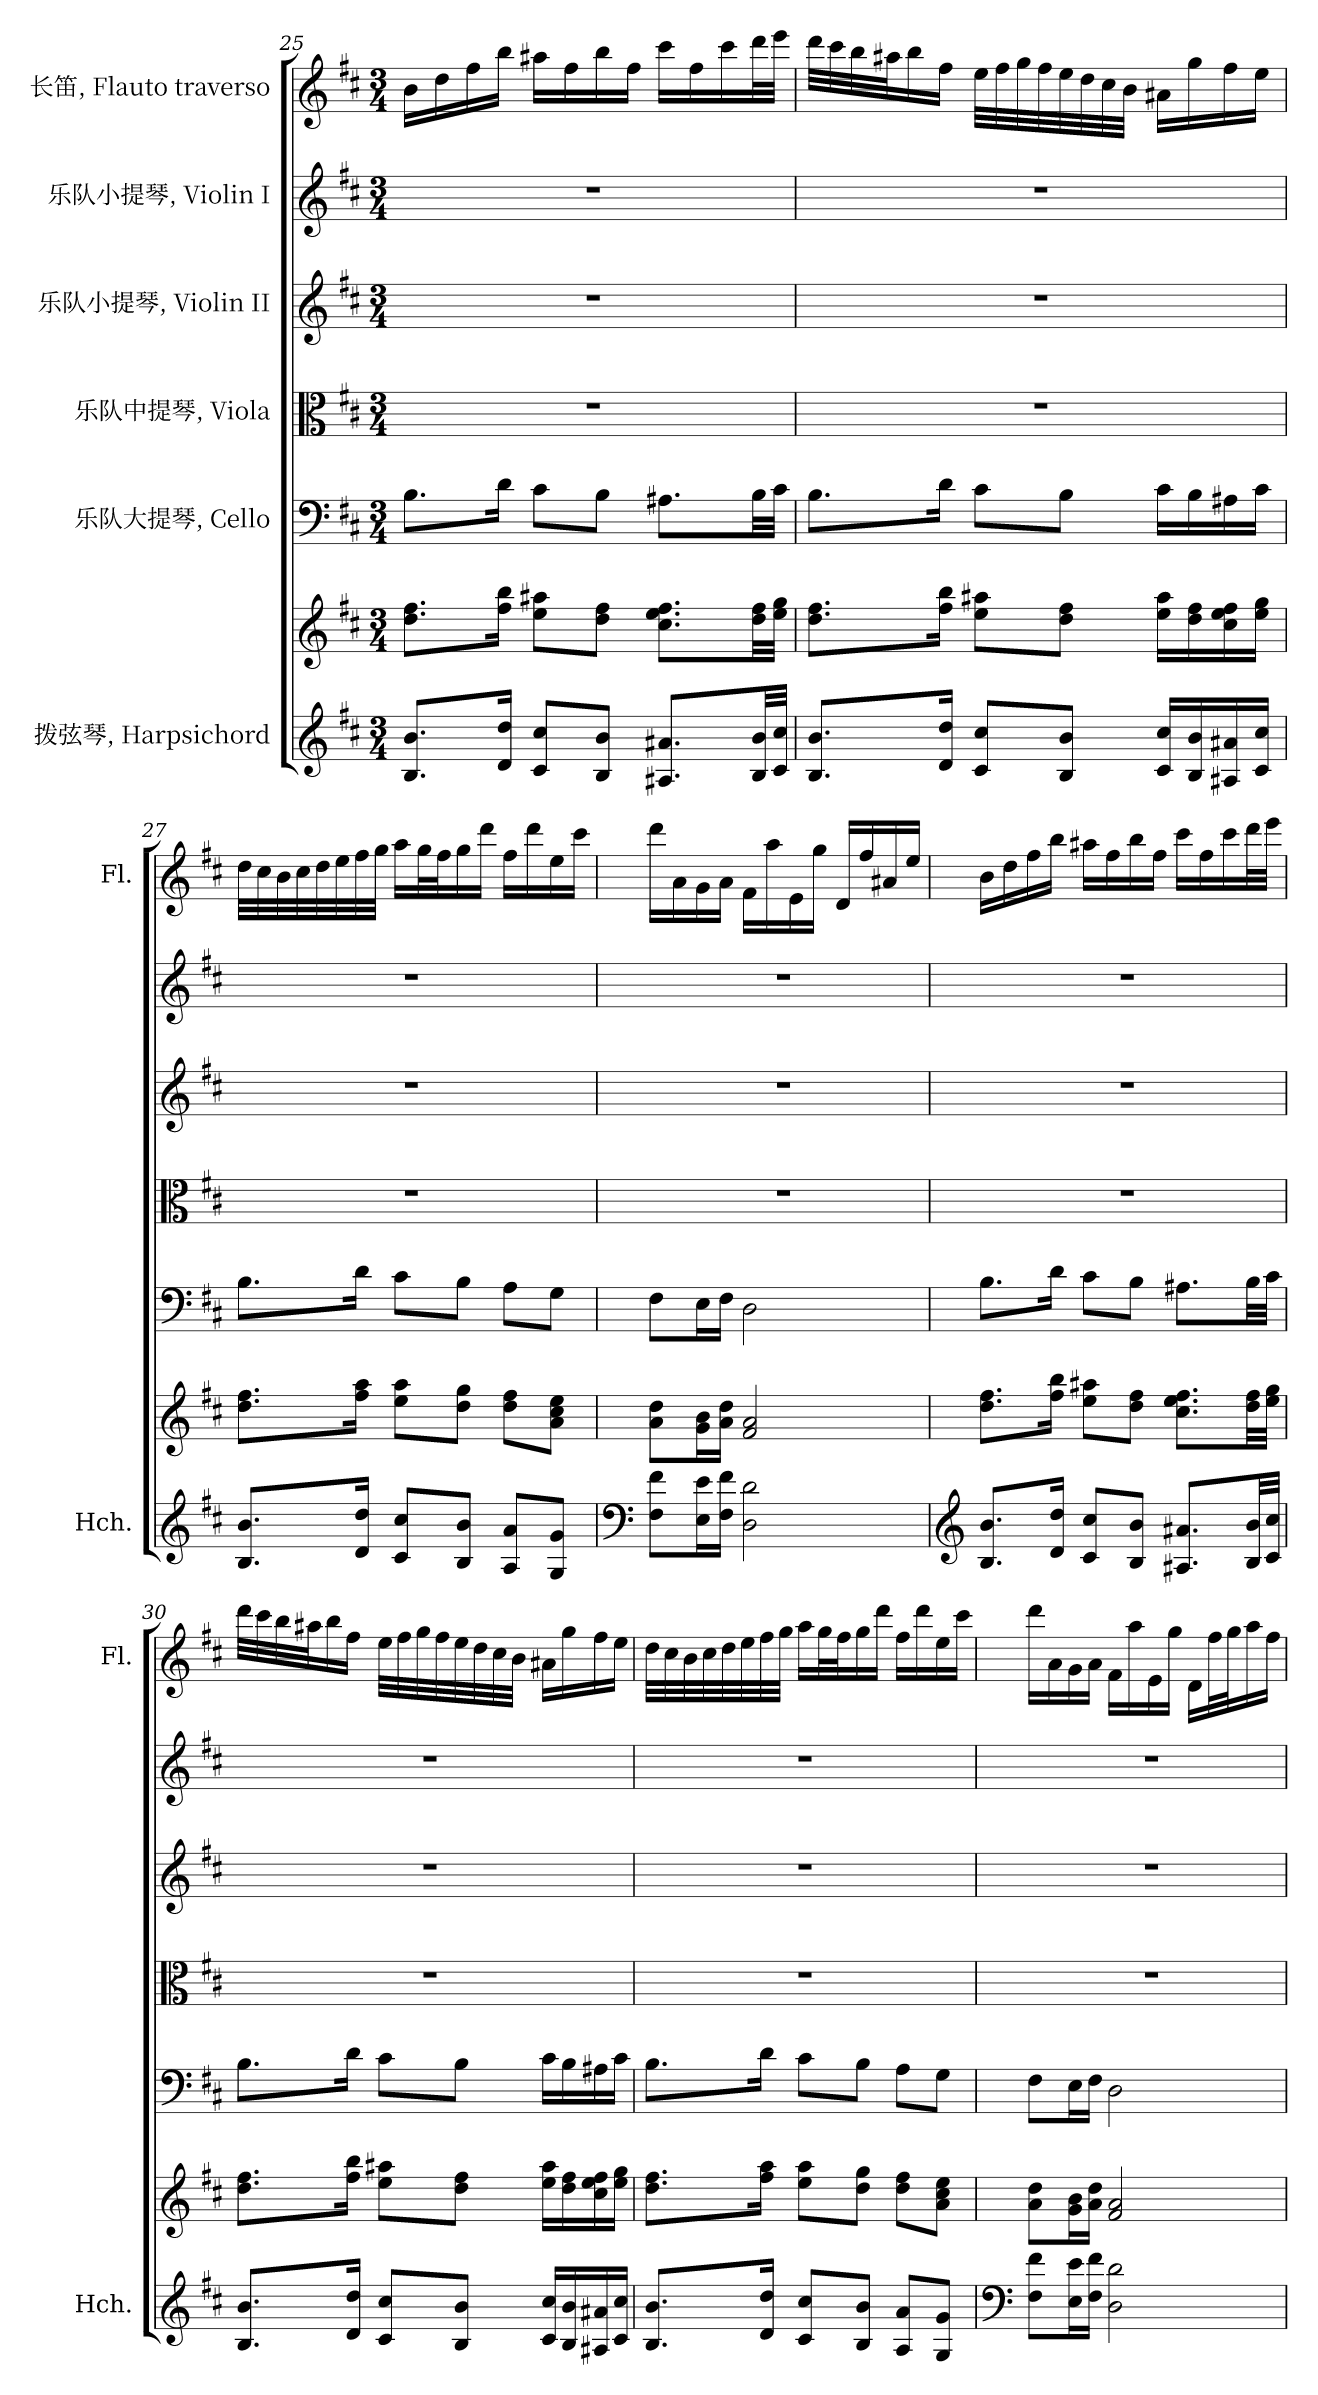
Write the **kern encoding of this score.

**kern	**kern	**kern	**kern	**kern	**kern	**kern
*part6	*part6	*part5	*part4	*part3	*part2	*part1
*staff7	*staff6	*staff5	*staff4	*staff3	*staff2	*staff1
*I"拨弦琴, Harpsichord	*	*I"乐队大提琴, Cello	*I"乐队中提琴, Viola	*I"乐队小提琴, Violin II	*I"乐队小提琴, Violin I	*I"长笛, Flauto traverso
*I'Hch.	*	*	*	*	*	*I'Fl.
*clefG2	*clefG2	*clefF4	*clefC3	*clefG2	*clefG2	*clefG2
*k[f#c#]	*k[f#c#]	*k[f#c#]	*k[f#c#]	*k[f#c#]	*k[f#c#]	*k[f#c#]
*M3/4	*M3/4	*M3/4	*M3/4	*M3/4	*M3/4	*M3/4
*MM69	*MM69	*MM69	*MM69	*MM69	*MM69	*MM69
=25	=25	=25	=25	=25	=25	=25
8.B/ 8.b/L	8.dd\ 8.ff#\L	8.B\L	2.r	2.r	2.r	16b\LL
.	.	.	.	.	.	16dd\
.	.	.	.	.	.	16ff#\
16d/ 16dd/Jk	16ff#\ 16bb\Jk	16d\Jk	.	.	.	16bb\JJ
8c#/ 8cc#/L	8ee\ 8aa#X\L	8c#\L	.	.	.	16aa#X\LL
.	.	.	.	.	.	16ff#\
8B/ 8b/J	8dd\ 8ff#\J	8B\J	.	.	.	16bb\
.	.	.	.	.	.	16ff#\JJ
8.A#X/ 8.a#X/L	8.cc#\ 8.ee\ 8.ff#\L	8.A#X\L	.	.	.	16ccc#\LL
.	.	.	.	.	.	16ff#\
.	.	.	.	.	.	16ccc#\
32B/ 32b/LL	32dd\ 32ff#\LL	32B\LL	.	.	.	32ddd\L
32c#/ 32cc#/JJJ	32ee\ 32gg\JJJ	32c#\JJJ	.	.	.	32eee\JJJ
!!LO:PB:g=z
=26	=26	=26	=26	=26	=26	=26
8.B/ 8.b/L	8.dd\ 8.ff#\L	8.B\L	2.r	2.r	2.r	32ddd\LLL
.	.	.	.	.	.	32ccc#\
.	.	.	.	.	.	32bb\
.	.	.	.	.	.	32aa#X\J
.	.	.	.	.	.	16bb\
16d/ 16dd/Jk	16ff#\ 16bb\Jk	16d\Jk	.	.	.	16ff#\JJ
8c#/ 8cc#/L	8ee\ 8aa#X\L	8c#\L	.	.	.	32ee\LLL
.	.	.	.	.	.	32ff#\
.	.	.	.	.	.	32gg\
.	.	.	.	.	.	32ff#\
8B/ 8b/J	8dd\ 8ff#\J	8B\J	.	.	.	32ee\
.	.	.	.	.	.	32dd\
.	.	.	.	.	.	32cc#\
.	.	.	.	.	.	32b\JJJ
16c#/ 16cc#/LL	16ee\ 16aa#\LL	16c#\LL	.	.	.	16a#X\LL
16B/ 16b/	16dd\ 16ff#\	16B\	.	.	.	16gg\
16A#X/ 16a#X/	16cc#\ 16ee\ 16ff#\	16A#X\	.	.	.	16ff#\
16c#/ 16cc#/JJ	16ee\ 16gg\JJ	16c#\JJ	.	.	.	16ee\JJ
=27	=27	=27	=27	=27	=27	=27
8.B/ 8.b/L	8.dd\ 8.ff#\L	8.B\L	2.r	2.r	2.r	32dd\LLL
.	.	.	.	.	.	32cc#\
.	.	.	.	.	.	32b\
.	.	.	.	.	.	32cc#\
.	.	.	.	.	.	32dd\
.	.	.	.	.	.	32ee\
16d/ 16dd/Jk	16ff#\ 16aa\Jk	16d\Jk	.	.	.	32ff#\
.	.	.	.	.	.	32gg\JJJ
8c#/ 8cc#/L	8ee\ 8aa\L	8c#\L	.	.	.	16aa\LL
.	.	.	.	.	.	32gg\L
.	.	.	.	.	.	32ff#\J
8B/ 8b/J	8dd\ 8gg\J	8B\J	.	.	.	16gg\
.	.	.	.	.	.	16ddd\JJ
8A/ 8a/L	8dd\ 8ff#\L	8A\L	.	.	.	16ff#\LL
.	.	.	.	.	.	16ddd\
8G/ 8g/J	8a\ 8cc#\ 8ee\J	8G\J	.	.	.	16ee\
.	.	.	.	.	.	16ccc#\JJ
!!LO:PB:g=z
=28	=28	=28	=28	=28	=28	=28
*clefF4	*	*	*	*	*	*
8F#\ 8f#\L	8a\ 8dd\L	8F#\L	2.r	2.r	2.r	16ddd\LL
.	.	.	.	.	.	16a\
16E\ 16e\L	16g\ 16b\L	16E\L	.	.	.	16g\
16F#\ 16f#\JJ	16a\ 16dd\JJ	16F#\JJ	.	.	.	16a\JJ
2D\ 2d\	2f#/ 2a/	2D\	.	.	.	16f#\LL
.	.	.	.	.	.	16aa\
.	.	.	.	.	.	16e\
.	.	.	.	.	.	16gg\JJ
.	.	.	.	.	.	16d/LL
.	.	.	.	.	.	16ff#/
.	.	.	.	.	.	16a#X/
.	.	.	.	.	.	16ee/JJ
=29	=29	=29	=29	=29	=29	=29
*clefG2	*	*	*	*	*	*
8.B/ 8.b/L	8.dd\ 8.ff#\L	8.B\L	2.r	2.r	2.r	16b\LL
.	.	.	.	.	.	16dd\
.	.	.	.	.	.	16ff#\
16d/ 16dd/Jk	16ff#\ 16bb\Jk	16d\Jk	.	.	.	16bb\JJ
8c#/ 8cc#/L	8ee\ 8aa#X\L	8c#\L	.	.	.	16aa#X\LL
.	.	.	.	.	.	16ff#\
8B/ 8b/J	8dd\ 8ff#\J	8B\J	.	.	.	16bb\
.	.	.	.	.	.	16ff#\JJ
8.A#X/ 8.a#X/L	8.cc#\ 8.ee\ 8.ff#\L	8.A#X\L	.	.	.	16ccc#\LL
.	.	.	.	.	.	16ff#\
.	.	.	.	.	.	16ccc#\
32B/ 32b/LL	32dd\ 32ff#\LL	32B\LL	.	.	.	32ddd\L
32c#/ 32cc#/JJJ	32ee\ 32gg\JJJ	32c#\JJJ	.	.	.	32eee\JJJ
!!LO:PB:g=z
=30	=30	=30	=30	=30	=30	=30
8.B/ 8.b/L	8.dd\ 8.ff#\L	8.B\L	2.r	2.r	2.r	32ddd\LLL
.	.	.	.	.	.	32ccc#\
.	.	.	.	.	.	32bb\
.	.	.	.	.	.	32aa#X\J
.	.	.	.	.	.	16bb\
16d/ 16dd/Jk	16ff#\ 16bb\Jk	16d\Jk	.	.	.	16ff#\JJ
8c#/ 8cc#/L	8ee\ 8aa#X\L	8c#\L	.	.	.	32ee\LLL
.	.	.	.	.	.	32ff#\
.	.	.	.	.	.	32gg\
.	.	.	.	.	.	32ff#\
8B/ 8b/J	8dd\ 8ff#\J	8B\J	.	.	.	32ee\
.	.	.	.	.	.	32dd\
.	.	.	.	.	.	32cc#\
.	.	.	.	.	.	32b\JJJ
16c#/ 16cc#/LL	16ee\ 16aa#\LL	16c#\LL	.	.	.	16a#X\LL
16B/ 16b/	16dd\ 16ff#\	16B\	.	.	.	16gg\
16A#X/ 16a#X/	16cc#\ 16ee\ 16ff#\	16A#X\	.	.	.	16ff#\
16c#/ 16cc#/JJ	16ee\ 16gg\JJ	16c#\JJ	.	.	.	16ee\JJ
=31	=31	=31	=31	=31	=31	=31
8.B/ 8.b/L	8.dd\ 8.ff#\L	8.B\L	2.r	2.r	2.r	32dd\LLL
.	.	.	.	.	.	32cc#\
.	.	.	.	.	.	32b\
.	.	.	.	.	.	32cc#\
.	.	.	.	.	.	32dd\
.	.	.	.	.	.	32ee\
16d/ 16dd/Jk	16ff#\ 16aa\Jk	16d\Jk	.	.	.	32ff#\
.	.	.	.	.	.	32gg\JJJ
8c#/ 8cc#/L	8ee\ 8aa\L	8c#\L	.	.	.	16aa\LL
.	.	.	.	.	.	32gg\L
.	.	.	.	.	.	32ff#\J
8B/ 8b/J	8dd\ 8gg\J	8B\J	.	.	.	16gg\
.	.	.	.	.	.	16ddd\JJ
8A/ 8a/L	8dd\ 8ff#\L	8A\L	.	.	.	16ff#\LL
.	.	.	.	.	.	16ddd\
8G/ 8g/J	8a\ 8cc#\ 8ee\J	8G\J	.	.	.	16ee\
.	.	.	.	.	.	16ccc#\JJ
!!LO:PB:g=z
=32	=32	=32	=32	=32	=32	=32
*clefF4	*	*	*	*	*	*
8F#\ 8f#\L	8a\ 8dd\L	8F#\L	2.r	2.r	2.r	16ddd\LL
.	.	.	.	.	.	16a\
16E\ 16e\L	16g\ 16b\L	16E\L	.	.	.	16g\
16F#\ 16f#\JJ	16a\ 16dd\JJ	16F#\JJ	.	.	.	16a\JJ
2D\ 2d\	2f#/ 2a/	2D\	.	.	.	16f#\LL
.	.	.	.	.	.	16aa\
.	.	.	.	.	.	16e\
.	.	.	.	.	.	16gg\JJ
.	.	.	.	.	.	16d\LL
.	.	.	.	.	.	32ff#\L
.	.	.	.	.	.	32gg\J
.	.	.	.	.	.	16aa\
.	.	.	.	.	.	16ff#\JJ
=	=	=	=	=	=	=
*-	*-	*-	*-	*-	*-	*-
